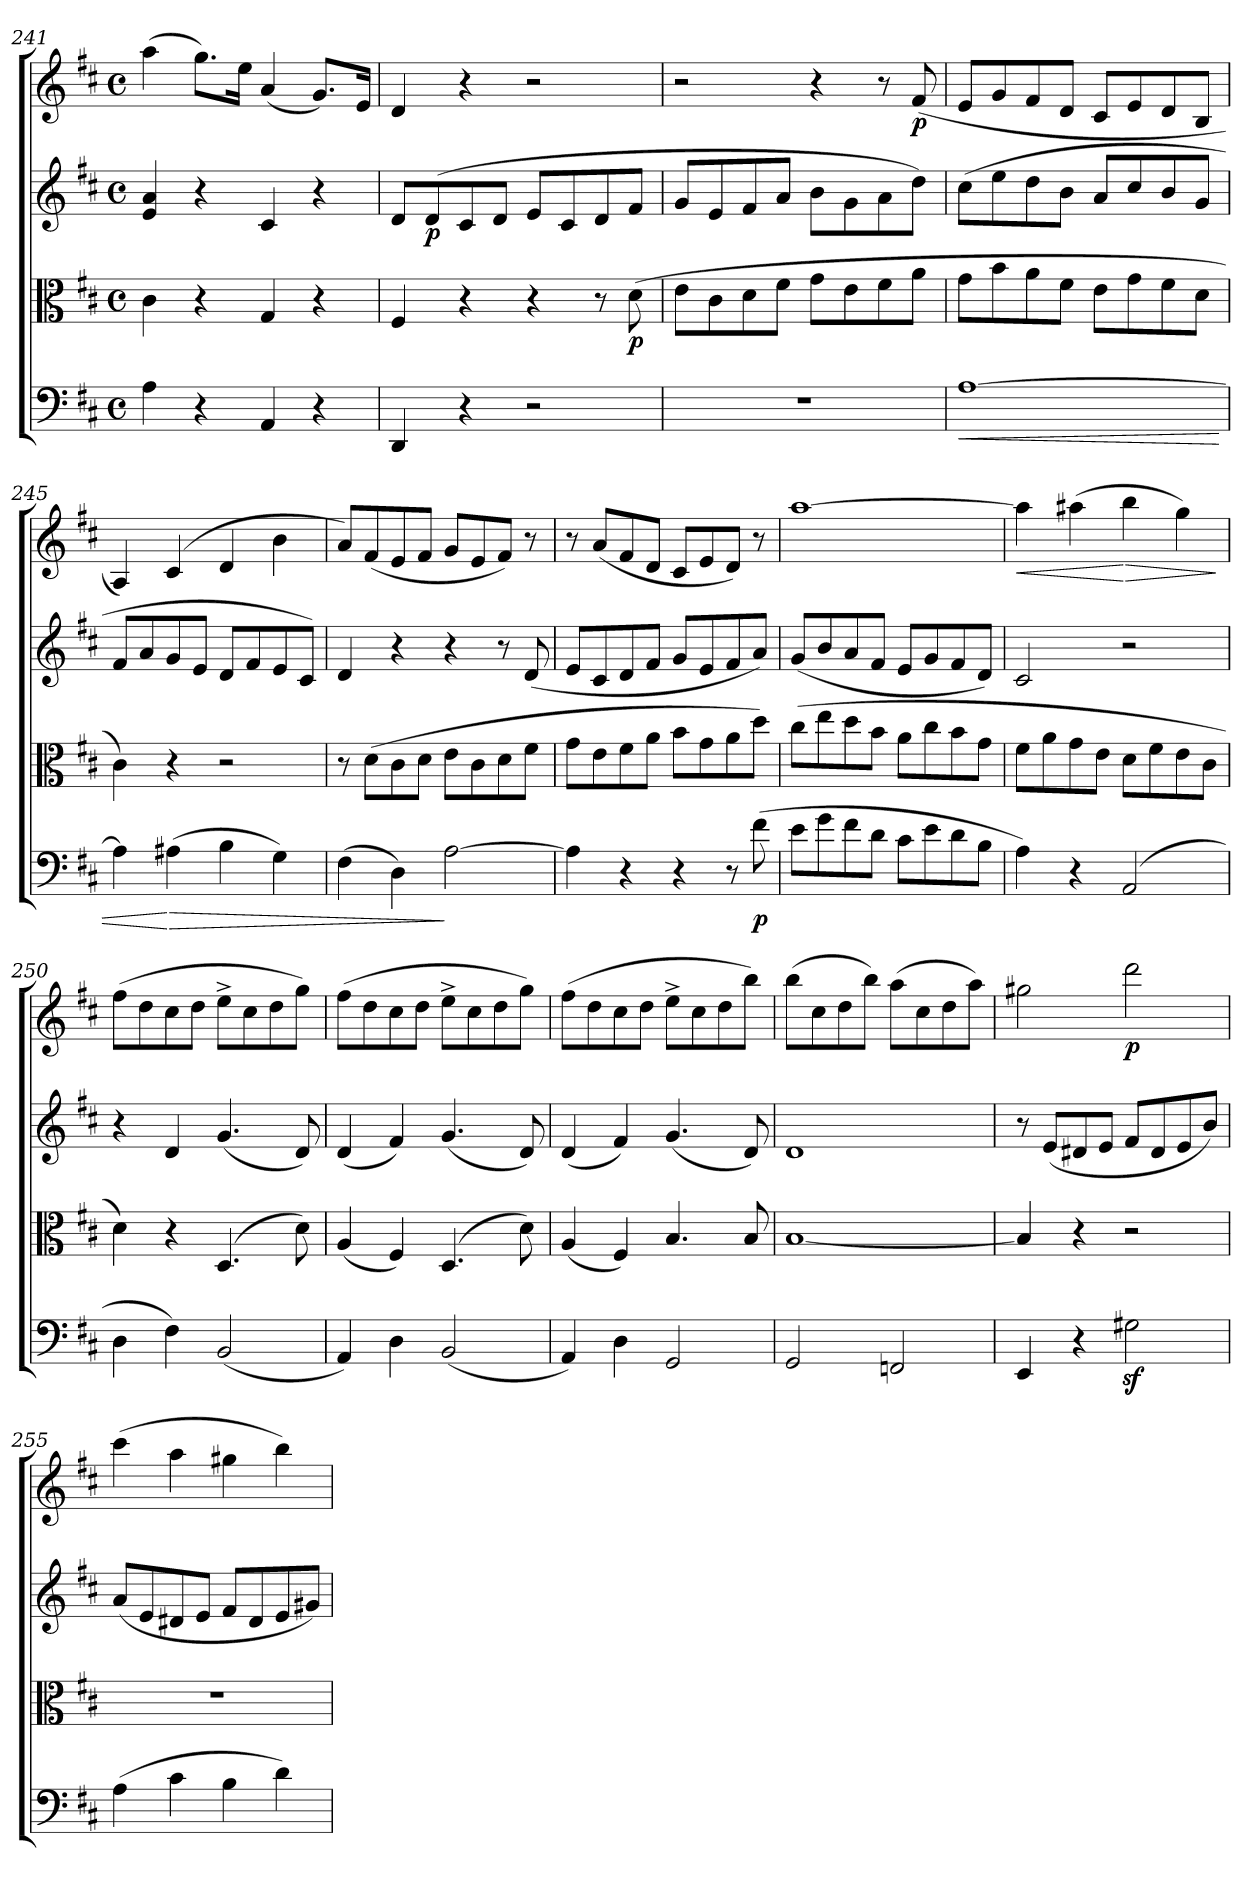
**kern	**dynam	**kern	**dynam	**kern	**dynam	**kern	**dynam
*part4	*part4	*part3	*part3	*part2	*part2	*part1	*part1
*staff4	*staff4	*staff3	*staff3	*staff2	*staff2	*staff1	*staff1
*clefF4	*	*clefC3	*	*clefG2	*	*clefG2	*
*k[f#c#]	*	*k[f#c#]	*	*k[f#c#]	*	*k[f#c#]	*
*M4/4	*	*M4/4	*	*M4/4	*	*M4/4	*
*met(c)	*	*met(c)	*	*met(c)	*	*met(c)	*
=241	=241	=241	=241	=241	=241	=241	=241
4A\	.	4c#\	.	4e/ 4a/	.	(>4aa\	.
4r	.	4r	.	4r	.	8.gg\L)	.
.	.	.	.	.	.	16ee\Jk	.
4AA/	.	4G/	.	4c#/	.	(<4a/	.
4r	.	4r	.	4r	.	8.g/L)	.
.	.	.	.	.	.	16e/Jk	.
=242	=242	=242	=242	=242	=242	=242	=242
4DD/	.	4F#/	.	8d/L	.	4d/	.
!	!	!	!	!	!LO:DY:b	!	!
.	.	.	.	(>8d/	p	.	.
4r	.	4r	.	8c#/	.	4r	.
.	.	.	.	8d/J	.	.	.
2r	.	4r	.	8e/L	.	2r	.
.	.	.	.	8c#/	.	.	.
.	.	8r	.	8d/	.	.	.
!	!	!	!LO:DY:b	!	!	!	!
.	.	(>8d\	p	8f#/J	.	.	.
=243	=243	=243	=243	=243	=243	=243	=243
1r	.	8e\L	.	8g/L	.	2r	.
.	.	8c#\	.	8e/	.	.	.
.	.	8d\	.	8f#/	.	.	.
.	.	8f#\J	.	8a/J	.	.	.
.	.	8g\L	.	8b\L	.	4r	.
.	.	8e\	.	8g\	.	.	.
.	.	8f#\	.	8a\	.	8r	.
!	!	!	!	!	!	!	!LO:DY:b
.	.	8a\J	.	8dd\J)	.	(>8f#/	p
!!LO:PB:g=z
=244	=244	=244	=244	=244	=244	=244	=244
!	!LO:HP:b	!	!	!	!	!	!
[1A	<	8g\L	.	(>8cc#\L	.	8e/L	.
.	.	8b\	.	8ee\	.	8g/	.
.	.	8a\	.	8dd\	.	8f#/	.
.	.	8f#\J	.	8b\J	.	8d/J	.
.	.	8e\L	.	8a/L	.	8c#/L	.
.	.	8g\	.	8cc#/	.	8e/	.
.	.	8f#\	.	8b/	.	8d/	.
.	.	8d\J	.	8g/J	.	8B/J	.
=245	=245	=245	=245	=245	=245	=245	=245
4A\]	.	4c#\)	.	8f#/L	.	4A/)	.
.	.	.	.	8a/	.	.	.
!	!LO:HP:n=1:b	!	!	!	!	!	!
(>4A#X\	[ >	4r	.	8g/	.	(>4c#/	.
.	.	.	.	8e/J	.	.	.
4B\	.	2r	.	8d/L	.	4d/	.
.	.	.	.	8f#/	.	.	.
4G\)	.	.	.	8e/	.	4b\	.
.	.	.	.	8c#/J)	.	.	.
=246	=246	=246	=246	=246	=246	=246	=246
(>4F#\	.	8r	.	4d/	.	8a/L)	.
.	.	(>8d\L	.	.	.	(<8f#/	.
4D\)	.	8c#\	.	4r	.	8e/	.
.	.	8d\J	.	.	.	8f#/J	.
[2A\	]	8e\L	.	4r	.	8g/L	.
.	.	8c#\	.	.	.	8e/	.
.	.	8d\	.	8r	.	8f#/J)	.
.	.	8f#\J	.	(<8d/	.	8r	.
=247	=247	=247	=247	=247	=247	=247	=247
4A\]	.	8g\L	.	8e/L	.	8r	.
.	.	8e\	.	8c#/	.	(<8a/L	.
4r	.	8f#\	.	8d/	.	8f#/	.
.	.	8a\J	.	8f#/J	.	8d/J	.
4r	.	8b\L	.	8g/L	.	8c#/L	.
.	.	8g\	.	8e/	.	8e/	.
8r	.	8a\	.	8f#/	.	8d/J)	.
!	!LO:DY:b	!	!	!	!	!	!
(>8f#\	p	8dd\J)	.	8a/J)	.	8r	.
=248	=248	=248	=248	=248	=248	=248	=248
8e\L	.	(>8cc#\L	.	(<8g/L	.	[1aa	.
8g\	.	8ee\	.	8b/	.	.	.
8f#\	.	8dd\	.	8a/	.	.	.
8d\J	.	8b\J	.	8f#/J	.	.	.
8c#\L	.	8a\L	.	8e/L	.	.	.
8e\	.	8cc#\	.	8g/	.	.	.
8d\	.	8b\	.	8f#/	.	.	.
8B\J	.	8g\J	.	8d/J)	.	.	.
!!LO:LB:g=z
=249	=249	=249	=249	=249	=249	=249	=249
!	!	!	!	!	!	!	!LO:HP:b
4A\)	.	8f#\L	.	2c#/	.	4aa\]	<
.	.	8a\	.	.	.	.	.
4r	.	8g\	.	.	.	(>4aa#X\	.
.	.	8e\J	.	.	.	.	.
!	!	!	!	!	!	!	!LO:HP:n=1:b
(<2AA/	.	8d\L	.	2r	.	4bb\	[ >
.	.	8f#\	.	.	.	.	.
.	.	8e\	.	.	.	4gg\)	.
.	.	8c#\J	.	.	.	.	.
.	.	.	.	.	.	.	]
!!LO:LB:g=z
=250	=250	=250	=250	=250	=250	=250	=250
4D\	.	4d\)	.	4r	.	(>8ff#\L	.
.	.	.	.	.	.	8dd\	.
4F#\)	.	4r	.	4d/	.	8cc#\	.
.	.	.	.	.	.	8dd\J	.
(<2BB/	.	(>4.D/	.	(<4.g/	.	8ee^\L	.
.	.	.	.	.	.	8cc#\	.
.	.	.	.	.	.	8dd\	.
.	.	8d\)	.	8d/)	.	8gg\J)	.
=251	=251	=251	=251	=251	=251	=251	=251
4AA/)	.	(<4A/	.	(<4d/	.	(>8ff#\L	.
.	.	.	.	.	.	8dd\	.
4D\	.	4F#/)	.	4f#/)	.	8cc#\	.
.	.	.	.	.	.	8dd\J	.
(<2BB/	.	(>4.D/	.	(<4.g/	.	8ee^\L	.
.	.	.	.	.	.	8cc#\	.
.	.	.	.	.	.	8dd\	.
.	.	8d\)	.	8d/)	.	8gg\J)	.
=252	=252	=252	=252	=252	=252	=252	=252
4AA/)	.	(<4A/	.	(<4d/	.	(>8ff#\L	.
.	.	.	.	.	.	8dd\	.
4D\	.	4F#/)	.	4f#/)	.	8cc#\	.
.	.	.	.	.	.	8dd\J	.
2GG/	.	4.B/	.	(<4.g/	.	8ee^\L	.
.	.	.	.	.	.	8cc#\	.
.	.	.	.	.	.	8dd\	.
.	.	8B/	.	8d/)	.	8bb\J)	.
=253	=253	=253	=253	=253	=253	=253	=253
2GG/	.	[1B	.	1d	.	(>8bb\L	.
.	.	.	.	.	.	8cc#\	.
.	.	.	.	.	.	8dd\	.
.	.	.	.	.	.	8bb\J)	.
2FFn/	.	.	.	.	.	(>8aa\L	.
.	.	.	.	.	.	8cc#\	.
.	.	.	.	.	.	8dd\	.
.	.	.	.	.	.	8aa\J)	.
=254	=254	=254	=254	=254	=254	=254	=254
4EE/	.	4B/]	.	8r	.	2gg#X\	.
.	.	.	.	(<8e/L	.	.	.
4r	.	4r	.	8d#X/	.	.	.
.	.	.	.	8e/J	.	.	.
!	!	!	!	!	!	!	!LO:DY:b
2G#Xz<\	.	2r	.	8f#/L	.	2ddd\	p
.	.	.	.	8d#/	.	.	.
.	.	.	.	8e/	.	.	.
.	.	.	.	8b/J)	.	.	.
!!LO:PB:g=z
=255	=255	=255	=255	=255	=255	=255	=255
(>4A\	.	1r	.	(<8a/L	.	(>4ccc#\	.
.	.	.	.	8e/	.	.	.
4c#\	.	.	.	8d#X/	.	4aa\	.
.	.	.	.	8e/J	.	.	.
4B\	.	.	.	8f#/L	.	4gg#X\	.
.	.	.	.	8d#/	.	.	.
4d\)	.	.	.	8e/	.	4bb\)	.
.	.	.	.	8g#X/J)	.	.	.
=	=	=	=	=	=	=	=
*-	*-	*-	*-	*-	*-	*-	*-
